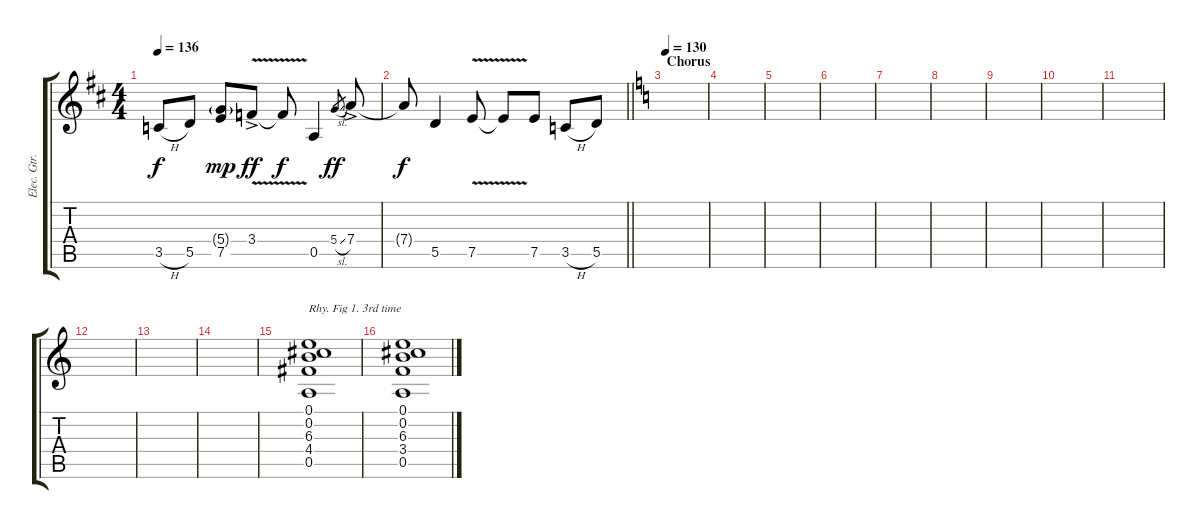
\track ("Elec. Gtr. 2" "Elec. Gtr.") {instrument acousticguitarsteel}
\staff {score tabs}
\tuning (E4 B3 G3 D3 A2 E2) {hide}
\ts (4 4)
\tempo 136
\clef g2
\ks d
3.5{h}.8{dy f} 5.5.8 (5.4{g} 7.5).8{dy mp} 3.4{v ac}.8{dy ff} 3.4{t}.8{dy f} 0.5.4 5.4{sl}.8{gr dy ff} 7.4{ac}.8 |
\barLineRight lightlight
7.4{t}.8{dy f} 5.5.4 7.5{v}.8 7.5{t}.8 7.5.8 3.5{h}.8 5.5.8 |
\section ("" "Chorus")
\tempo 130
\ks c
|
|
|
|
|
|
|
|
|
|
|
|
(0.1 0.2 6.3 4.4 0.5).1{txt "Rhy. Fig 1. 3rd time" volume 13} |
(0.1 0.2 6.3 3.4 0.5).1
